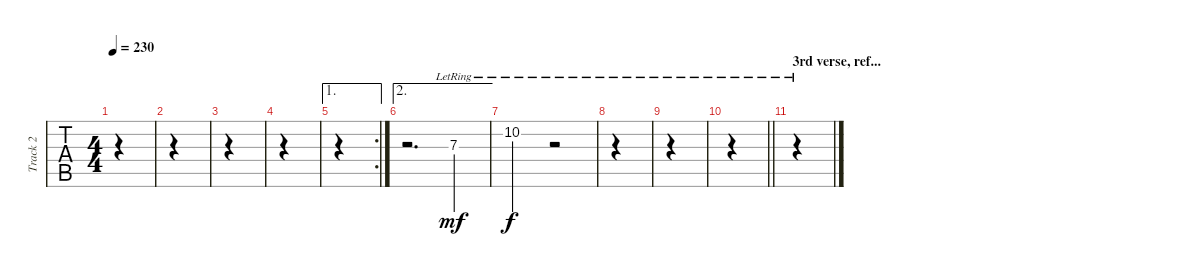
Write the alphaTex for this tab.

\track ("Track 2" "Track 2") {instrument acousticguitarsteel}
\staff {tabs}
\tuning (E4 B3 G3 D3 A2 E2) {hide}
\ts (4 4)
\tempo 230
\clef g2
\ks c
|
|
|
|
\ae 1
\rc 2
|
\ae 2
r.2{d} 7.3{lr}.4{dy mf} |
10.2{lr}.2{dy f} r.2 |
|
|
\barLineRight lightlight
|
\section ("" "3rd verse, ref...")
